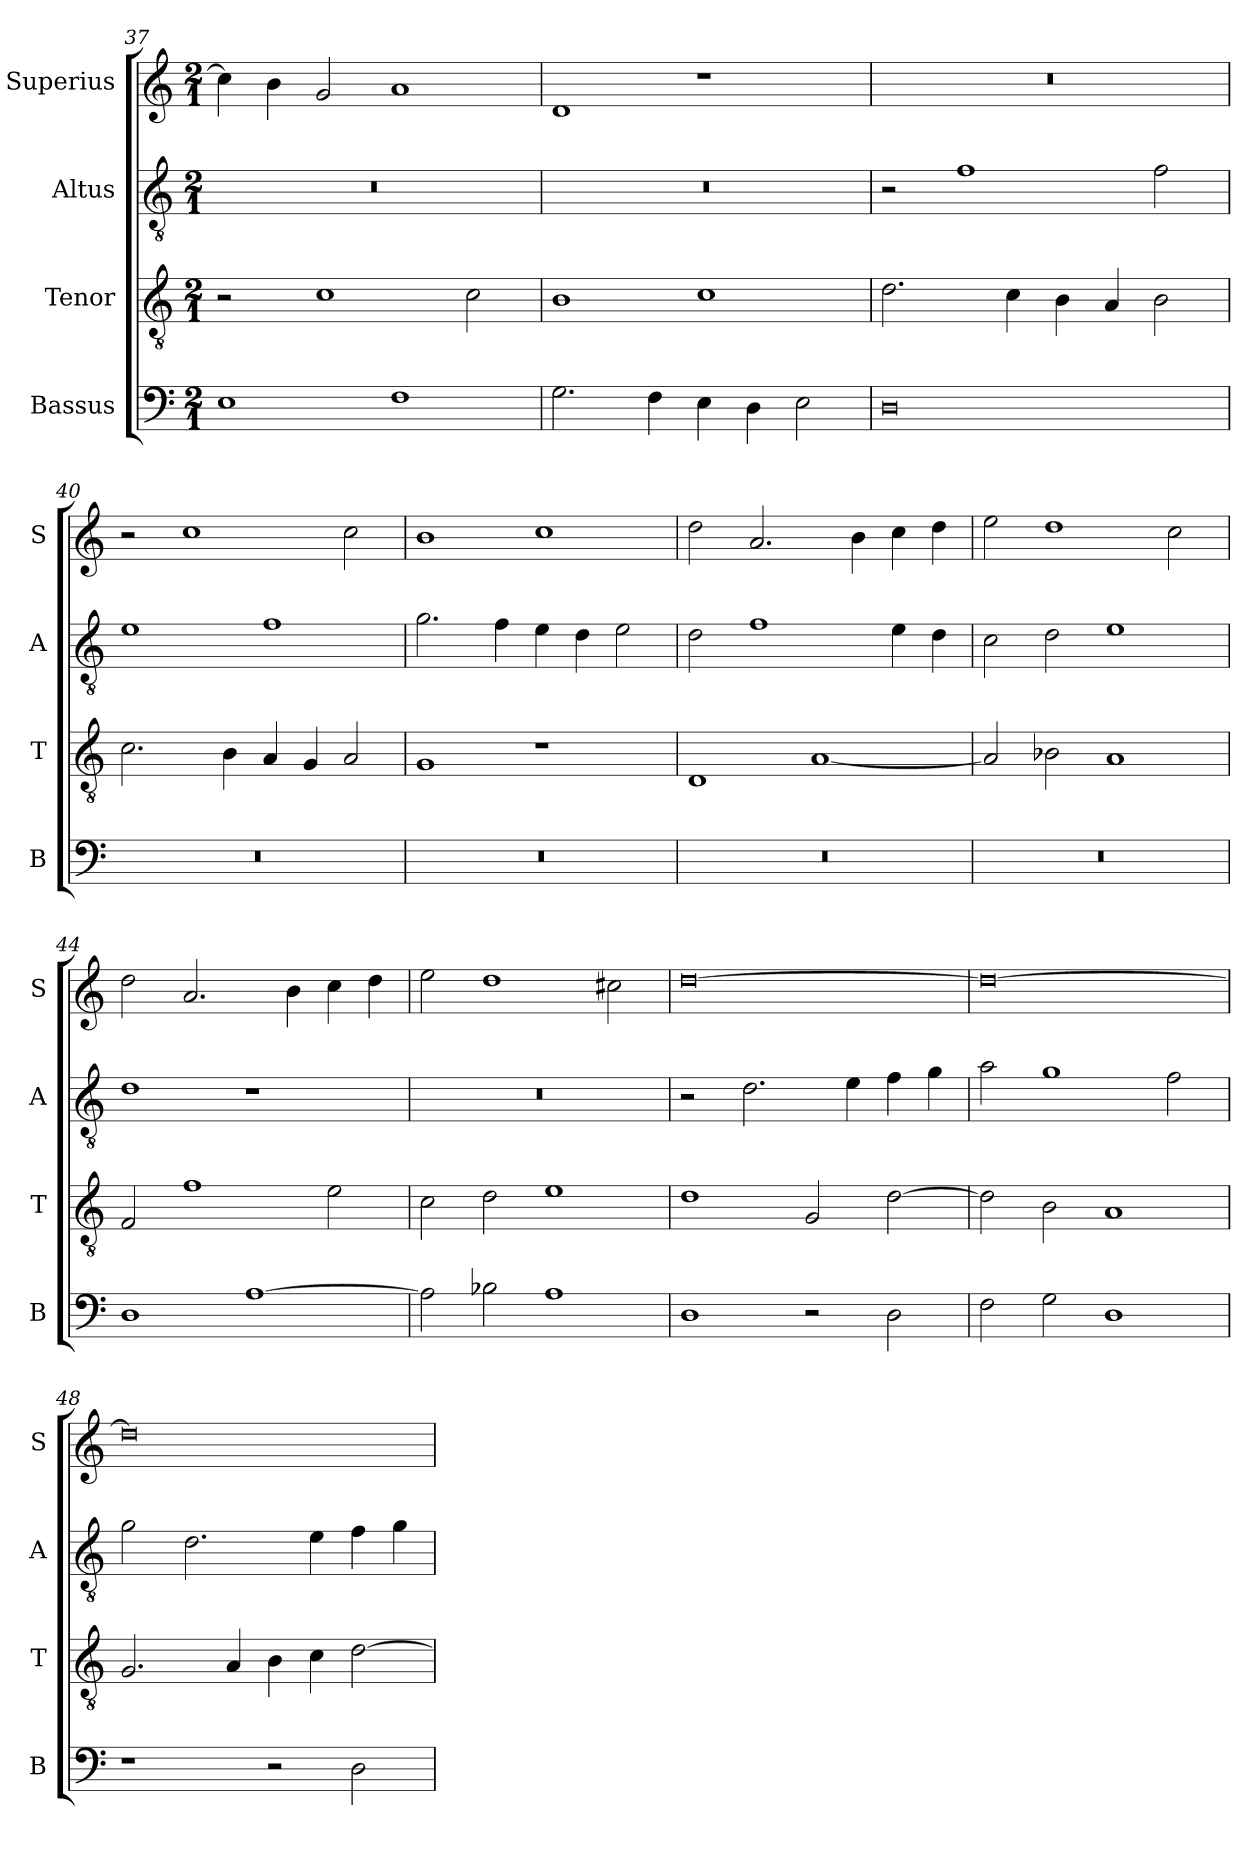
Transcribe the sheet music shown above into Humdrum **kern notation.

**kern	**kern	**kern	**kern
*part4	*part3	*part2	*part1
*staff4	*staff3	*staff2	*staff1
*I"Bassus	*I"Tenor	*I"Altus	*I"Superius
*I'B	*I'T	*I'A	*I'S
*clefF4	*clefGv2	*clefGv2	*clefG2
*k[]	*k[]	*k[]	*k[]
*M2/1	*M2/1	*M2/1	*M2/1
=37	=37	=37	=37
1E	2r	0r	4cc\]
.	.	.	4b\
.	1c	.	2g/
1F	.	.	1a
.	2c\	.	.
=38	=38	=38	=38
2.G\	1B	0r	1d
4F\	.	.	.
4E\	1c	.	1r
4D\	.	.	.
2E\	.	.	.
=39	=39	=39	=39
0D	2.d\	2r	0r
.	.	1f	.
.	4c\	.	.
.	4B\	.	.
.	4A/	.	.
.	2B\	2f\	.
=40	=40	=40	=40
0r	2.c\	1e	2r
.	.	.	1cc
.	4B\	.	.
.	4A/	1f	.
.	4G/	.	.
.	2A/	.	2cc\
=41	=41	=41	=41
0r	1G	2.g\	1b
.	.	4f\	.
.	1r	4e\	1cc
.	.	4d\	.
.	.	2e\	.
=42	=42	=42	=42
0r	1D	2d\	2dd\
.	.	1f	2.a/
.	[1A	.	.
.	.	.	4b\
.	.	4e\	4cc\
.	.	4d\	4dd\
=43	=43	=43	=43
0r	2A/]	2c\	2ee\
.	2B-X\	2d\	1dd
.	1A	1e	.
.	.	.	2cc\
=44	=44	=44	=44
1D	2F/	1d	2dd\
.	1f	.	2.a/
[1A	.	1r	.
.	.	.	4b\
.	2e\	.	4cc\
.	.	.	4dd\
=45	=45	=45	=45
2A\]	2c\	0r	2ee\
2B-X\	2d\	.	1dd
1A	1e	.	.
.	.	.	2cc#X\
=46	=46	=46	=46
1D	1d	2r	[0dd
.	.	2.d\	.
2r	2G/	.	.
.	.	4e\	.
2D\	[2d\	4f\	.
.	.	4g\	.
=47	=47	=47	=47
2F\	2d\]	2a\	0dd_
2G\	2B\	1g	.
1D	1A	.	.
.	.	2f\	.
=48	=48	=48	=48
1r	2.G/	2g\	0dd]
.	.	2.d\	.
.	4A/	.	.
2r	4B\	.	.
.	4c\	4e\	.
2D\	[2d\	4f\	.
.	.	4g\	.
=	=	=	=
*-	*-	*-	*-
